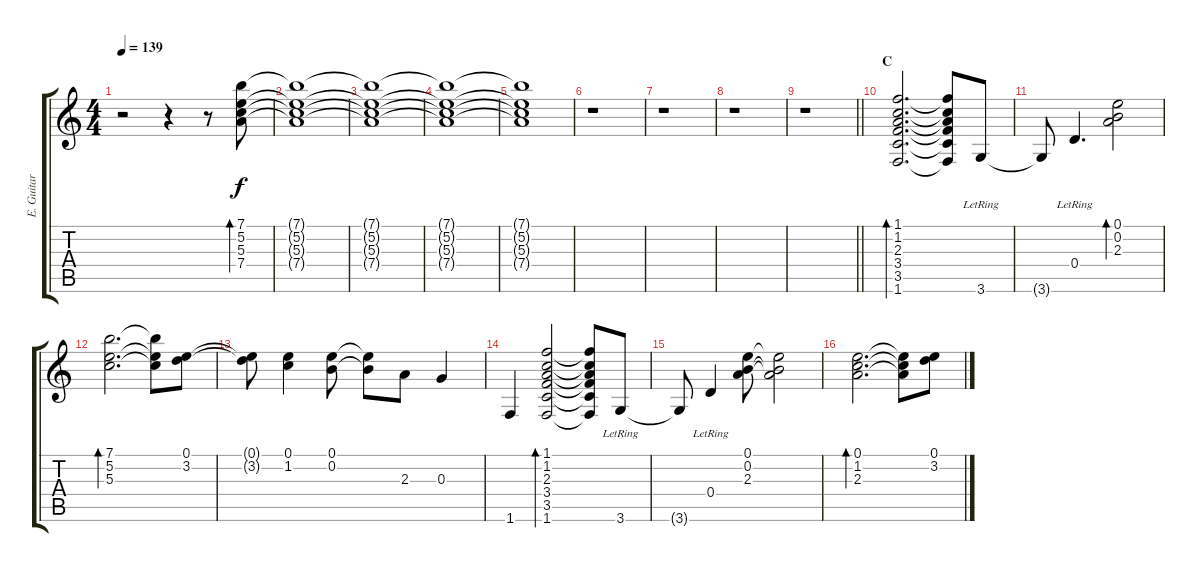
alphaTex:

\track ("E. Guitar II" "E. Guitar ") {instrument electricguitarjazz}
\staff {score tabs}
\tuning (E4 B3 G3 D3 A2 E2) {hide}
\ts (4 4)
\tempo 139
\clef g2
\ks aminor
r.2{dy f} r.4 r.8 (7.1 5.2 5.3 7.4).8{bd 480} |
(7.1{t} 5.2{t} 5.3{t} 7.4{t}).1 |
(7.1{t} 5.2{t} 5.3{t} 7.4{t}).1 |
(7.1{t} 5.2{t} 5.3{t} 7.4{t}).1 |
(7.1{t} 5.2{t} 5.3{t} 7.4{t}).1 |
r.1 |
r.1 |
r.1 |
\barLineRight lightlight
r.1 |
\section ("" "C")
(1.1 1.2 2.3 3.4 3.5 1.6).2{d bd 120} (1.1{t} 1.2{t} 2.3{t} 3.4{t} 3.5{t} 1.6{t}).8 3.6{lr}.8 |
3.6{t}.8 0.4{lr}.4{d} (0.1 0.2 2.3).2{bd 240} |
(7.1 5.2 5.3).2{d bd 240} (7.1{t} 5.2{t} 5.3{t}).8 (0.1 3.2).8 |
(0.1{t} 3.2{t}).8 (0.1 1.2).4 (0.1 0.2).8 (0.1{t} 0.2{t}).8 2.3.8 0.3.4 |
1.6.4 (1.1 1.2 2.3 3.4 3.5 1.6).2{bd 120} (1.1{t} 1.2{t} 2.3{t} 3.4{t} 3.5{t} 1.6{t}).8 3.6{lr}.8 |
3.6{t}.8 0.4{lr}.4 (0.1 0.2 2.3).8 (0.1{t} 0.2{t} 2.3{t}).2 |
(0.1 1.2 2.3).2{d bd 120} (0.1{t} 1.2{t} 2.3{t}).8 (0.1 3.2).8
